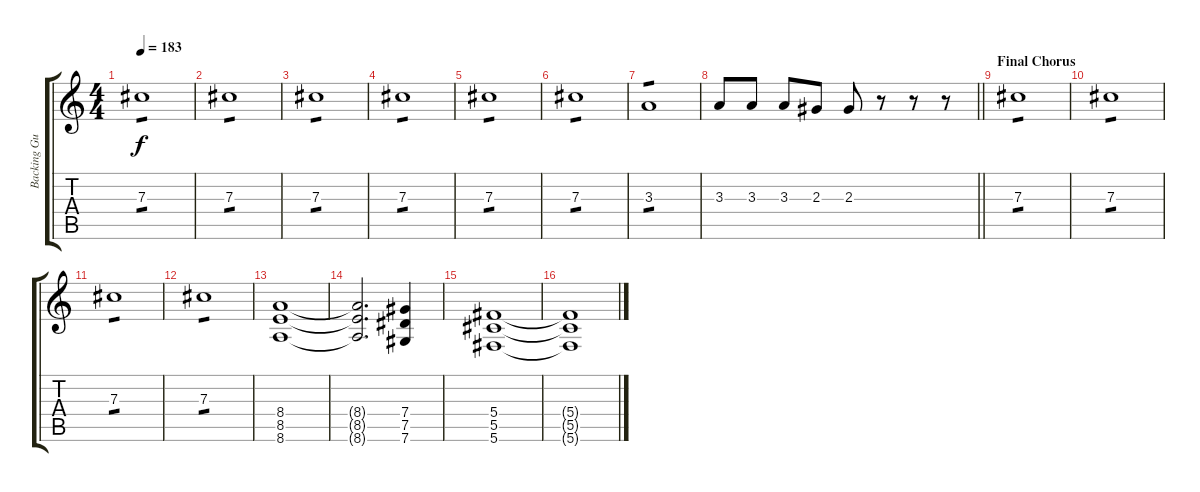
\track ("Backing Guitar" "Backing Gu") {instrument distortionguitar}
\staff {score tabs}
\tuning (Eb4 Bb3 Gb3 Db3 Ab2 Db2) {hide}
\ts (4 4)
\tempo 183
\clef g2
\ks c
7.3.1{tp 1 dy f} |
7.3.1{tp 1} |
7.3.1{tp 1} |
7.3.1{tp 1} |
7.3.1{tp 1} |
7.3.1{tp 1} |
3.3.1{tp 1} |
\barLineRight lightlight
3.3.8 3.3.8 3.3.8 2.3.8 2.3.8 r.8 r.8 r.8 |
\section ("" "Final Chorus")
7.3.1{tp 1} |
7.3.1{tp 1} |
7.3.1{tp 1} |
7.3.1{tp 1} |
(8.4 8.5 8.6).1 |
(8.4{t} 8.5{t} 8.6{t}).2{d} (7.4 7.5 7.6).4 |
(5.4 5.5 5.6).1 |
(5.4{t} 5.5{t} 5.6{t}).1
